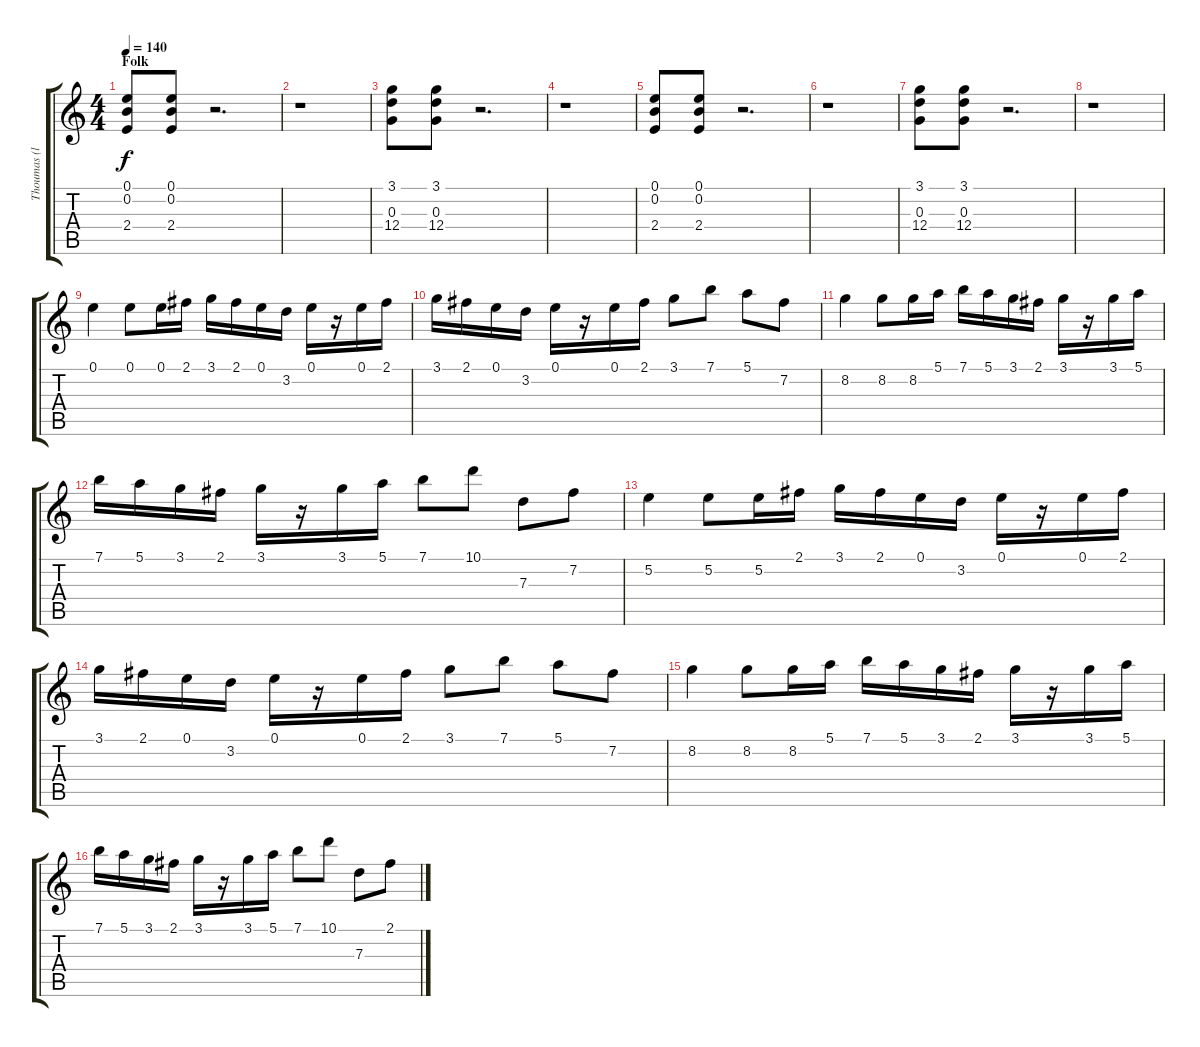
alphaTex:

\track ("Thoumas (leads)" "Thoumas (l") {instrument brightacousticpiano}
\staff {score tabs}
\tuning (E5 B4 G4 D4 A3 E3) {hide}
\ts (4 4)
\section ("" "Folk")
\tempo 140
\clef g2
\ks aminor
(0.1 0.2 2.4).8{dy f} (0.1 0.2 2.4).8 r.2{d} |
r.1 |
(3.1 0.3 12.4).8 (3.1 0.3 12.4).8 r.2{d} |
r.1 |
(0.1 0.2 2.4).8 (0.1 0.2 2.4).8 r.2{d} |
r.1 |
(3.1 0.3 12.4).8 (3.1 0.3 12.4).8 r.2{d} |
r.1 |
0.1.4 0.1.8 0.1.16 2.1.16 3.1.16 2.1.16 0.1.16 3.2.16 0.1.16 r.16 0.1.16 2.1.16 |
3.1.16 2.1.16 0.1.16 3.2.16 0.1.16 r.16 0.1.16 2.1.16 3.1.8 7.1.8 5.1.8 7.2.8 |
8.2.4 8.2.8 8.2.16 5.1.16 7.1.16 5.1.16 3.1.16 2.1.16 3.1.16 r.16 3.1.16 5.1.16 |
7.1.16 5.1.16 3.1.16 2.1.16 3.1.16 r.16 3.1.16 5.1.16 7.1.8 10.1.8 7.3.8 7.2.8 |
5.2.4 5.2.8 5.2.16 2.1.16 3.1.16 2.1.16 0.1.16 3.2.16 0.1.16 r.16 0.1.16 2.1.16 |
3.1.16 2.1.16 0.1.16 3.2.16 0.1.16 r.16 0.1.16 2.1.16 3.1.8 7.1.8 5.1.8 7.2.8 |
8.2.4 8.2.8 8.2.16 5.1.16 7.1.16 5.1.16 3.1.16 2.1.16 3.1.16 r.16 3.1.16 5.1.16 |
7.1.16 5.1.16 3.1.16 2.1.16 3.1.16 r.16 3.1.16 5.1.16 7.1.8 10.1.8 7.3.8 2.1.8
